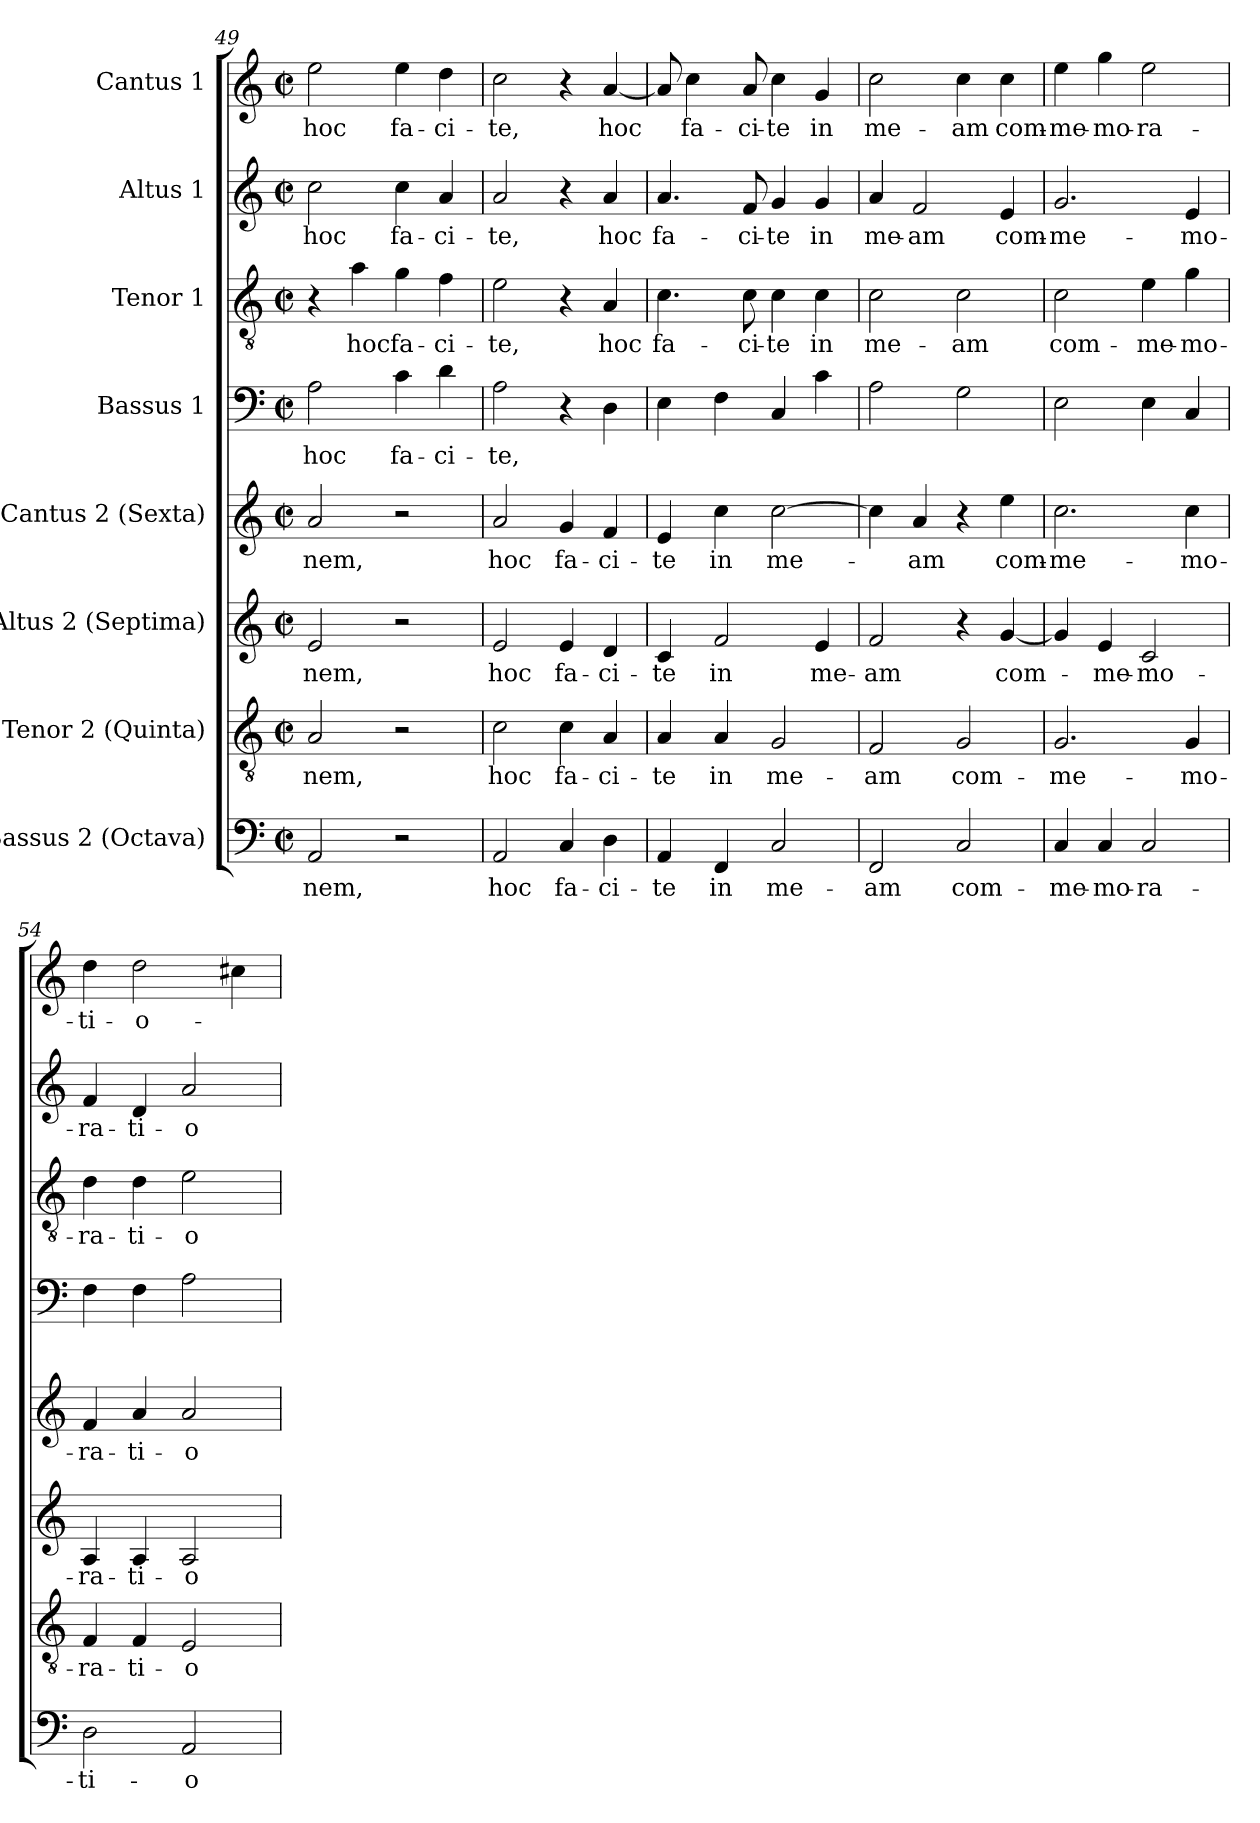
**kern	**text	**kern	**text	**kern	**text	**kern	**text	**kern	**text	**kern	**text	**kern	**text	**kern	**text
*part8	*part8	*part7	*part7	*part6	*part6	*part5	*part5	*part4	*part4	*part3	*part3	*part2	*part2	*part1	*part1
*staff8	*staff8	*staff7	*staff7	*staff6	*staff6	*staff5	*staff5	*staff4	*staff4	*staff3	*staff3	*staff2	*staff2	*staff1	*staff1
*I"Bassus 2 (Octava)	*	*I"Tenor 2 (Quinta)	*	*I"Altus 2 (Septima)	*	*I"Cantus 2 (Sexta)	*	*I"Bassus 1	*	*I"Tenor 1	*	*I"Altus 1	*	*I"Cantus 1	*
!!LO:LB:g=z
*clefF4	*	*clefGv2	*	*clefG2	*	*clefG2	*	*clefF4	*	*clefGv2	*	*clefG2	*	*clefG2	*
*k[]	*	*k[]	*	*k[]	*	*k[]	*	*k[]	*	*k[]	*	*k[]	*	*k[]	*
*M2/2	*	*M2/2	*	*M2/2	*	*M2/2	*	*M2/2	*	*M2/2	*	*M2/2	*	*M2/2	*
*met(c|)	*	*met(c|)	*	*met(c|)	*	*met(c|)	*	*met(c|)	*	*met(c|)	*	*met(c|)	*	*met(c|)	*
=49	=49	=49	=49	=49	=49	=49	=49	=49	=49	=49	=49	=49	=49	=49	=49
!	!LO:LY:b	!	!LO:LY:b	!	!LO:LY:b	!	!LO:LY:b	!	!LO:LY:b	!	!	!	!LO:LY:b	!	!LO:LY:b
2AA/	-nem,	2A/	-nem,	2e/	-nem,	2a/	-nem,	2A\	hoc	4r	.	2cc\	hoc	2ee\	hoc
!	!	!	!	!	!	!	!	!	!	!	!LO:LY:b	!	!	!	!
.	.	.	.	.	.	.	.	.	.	4a\	hoc	.	.	.	.
!	!	!	!	!	!	!	!	!	!LO:LY:b	!	!LO:LY:b	!	!LO:LY:b	!	!LO:LY:b
2r	.	2r	.	2r	.	2r	.	4c\	fa-	4g\	fa-	4cc\	fa-	4ee\	fa-
!	!	!	!	!	!	!	!	!	!LO:LY:b	!	!LO:LY:b	!	!LO:LY:b	!	!LO:LY:b
.	.	.	.	.	.	.	.	4d\	-ci-	4f\	-ci-	4a/	-ci-	4dd\	-ci-
=50	=50	=50	=50	=50	=50	=50	=50	=50	=50	=50	=50	=50	=50	=50	=50
!	!LO:LY:b	!	!LO:LY:b	!	!LO:LY:b	!	!LO:LY:b	!	!LO:LY:b	!	!LO:LY:b	!	!LO:LY:b	!	!LO:LY:b
2AA/	hoc	2c\	hoc	2e/	hoc	2a/	hoc	2A\	-te,	2e\	-te,	2a/	-te,	2cc\	-te,
!	!LO:LY:b	!	!LO:LY:b	!	!LO:LY:b	!	!LO:LY:b	!	!	!	!	!	!	!	!
4C/	fa-	4c\	fa-	4e/	fa-	4g/	fa-	4r	.	4r	.	4r	.	4r	.
!	!LO:LY:b	!	!LO:LY:b	!	!LO:LY:b	!	!LO:LY:b	!	!	!	!LO:LY:b	!	!LO:LY:b	!	!LO:LY:b
4D\	-ci-	4A/	-ci-	4d/	-ci-	4f/	-ci-	4D\	.	4A/	hoc	4a/	hoc	[4a/	hoc
=51	=51	=51	=51	=51	=51	=51	=51	=51	=51	=51	=51	=51	=51	=51	=51
!	!LO:LY:b	!	!LO:LY:b	!	!LO:LY:b	!	!LO:LY:b	!	!	!	!LO:LY:b	!	!LO:LY:b	!	!
4AA/	-te	4A/	-te	4c/	-te	4e/	-te	4E\	.	4.c\	fa-	4.a/	fa-	8a/]	.
!	!	!	!	!	!	!	!	!	!	!	!	!	!	!	!LO:LY:b
.	.	.	.	.	.	.	.	.	.	.	.	.	.	4cc\	fa-
!	!LO:LY:b	!	!LO:LY:b	!	!LO:LY:b	!	!LO:LY:b	!	!	!	!	!	!	!	!
4FF/	in	4A/	in	2f/	in	4cc\	in	4F\	.	.	.	.	.	.	.
!	!	!	!	!	!	!	!	!	!	!	!LO:LY:b	!	!LO:LY:b	!	!LO:LY:b
.	.	.	.	.	.	.	.	.	.	8c\	-ci-	8f/	-ci-	8a/	-ci-
!	!LO:LY:b	!	!LO:LY:b	!	!	!	!LO:LY:b	!	!	!	!LO:LY:b	!	!LO:LY:b	!	!LO:LY:b
2C/	me-	2G/	me-	.	.	[2cc\	me-	4C/	.	4c\	-te	4g/	-te	4cc\	-te
!	!	!	!	!	!LO:LY:b	!	!	!	!	!	!LO:LY:b	!	!LO:LY:b	!	!LO:LY:b
.	.	.	.	4e/	me-	.	.	4c\	.	4c\	in	4g/	in	4g/	in
=52	=52	=52	=52	=52	=52	=52	=52	=52	=52	=52	=52	=52	=52	=52	=52
!	!LO:LY:b	!	!LO:LY:b	!	!LO:LY:b	!	!	!	!	!	!LO:LY:b	!	!LO:LY:b	!	!LO:LY:b
2FF/	-am	2F/	-am	2f/	-am	4cc\]	.	2A\	.	2c\	me-	4a/	me-	2cc\	me-
!	!	!	!	!	!	!	!LO:LY:b	!	!	!	!	!	!LO:LY:b	!	!
.	.	.	.	.	.	4a/	-am	.	.	.	.	2f/	-am	.	.
!	!LO:LY:b	!	!LO:LY:b	!	!	!	!	!	!	!	!LO:LY:b	!	!	!	!LO:LY:b
2C/	com-	2G/	com-	4r	.	4r	.	2G\	.	2c\	-am	.	.	4cc\	-am
!	!	!	!	!	!LO:LY:b	!	!LO:LY:b	!	!	!	!	!	!LO:LY:b	!	!LO:LY:b
.	.	.	.	[4g/	com-	4ee\	com-	.	.	.	.	4e/	com-	4cc\	com-
=53	=53	=53	=53	=53	=53	=53	=53	=53	=53	=53	=53	=53	=53	=53	=53
!	!LO:LY:b	!	!LO:LY:b	!	!	!	!LO:LY:b	!	!	!	!LO:LY:b	!	!LO:LY:b	!	!LO:LY:b
4C/	-me-	2.G/	-me-	4g/]	.	2.cc\	-me-	2E\	.	2c\	com-	2.g/	-me-	4ee\	-me-
!	!LO:LY:b	!	!	!	!LO:LY:b	!	!	!	!	!	!	!	!	!	!LO:LY:b
4C/	-mo-	.	.	4e/	-me-	.	.	.	.	.	.	.	.	4gg\	-mo-
!	!LO:LY:b	!	!	!	!LO:LY:b	!	!	!	!	!	!LO:LY:b	!	!	!	!LO:LY:b
2C/	-ra-	.	.	2c/	-mo-	.	.	4E\	.	4e\	-me-	.	.	2ee\	-ra-
!	!	!	!LO:LY:b	!	!	!	!LO:LY:b	!	!	!	!LO:LY:b	!	!LO:LY:b	!	!
.	.	4G/	-mo-	.	.	4cc\	-mo-	4C/	.	4g\	-mo-	4e/	-mo-	.	.
=54	=54	=54	=54	=54	=54	=54	=54	=54	=54	=54	=54	=54	=54	=54	=54
!	!LO:LY:b	!	!LO:LY:b	!	!LO:LY:b	!	!LO:LY:b	!	!	!	!LO:LY:b	!	!LO:LY:b	!	!LO:LY:b
2D\	-ti-	4F/	-ra-	4A/	-ra-	4f/	-ra-	4F\	.	4d\	-ra-	4f/	-ra-	4dd\	-ti-
!	!	!	!LO:LY:b	!	!LO:LY:b	!	!LO:LY:b	!	!	!	!LO:LY:b	!	!LO:LY:b	!	!LO:LY:b
.	.	4F/	-ti-	4A/	-ti-	4a/	-ti-	4F\	.	4d\	-ti-	4d/	-ti-	2dd\	-o-
!	!LO:LY:b	!	!LO:LY:b	!	!LO:LY:b	!	!LO:LY:b	!	!	!	!LO:LY:b	!	!LO:LY:b	!	!
2AA/	-o-	2E/	-o-	2A/	-o-	2a/	-o-	2A\	.	2e\	-o-	2a/	-o-	.	.
.	.	.	.	.	.	.	.	.	.	.	.	.	.	4cc#X\	.
=	=	=	=	=	=	=	=	=	=	=	=	=	=	=	=
*-	*-	*-	*-	*-	*-	*-	*-	*-	*-	*-	*-	*-	*-	*-	*-
